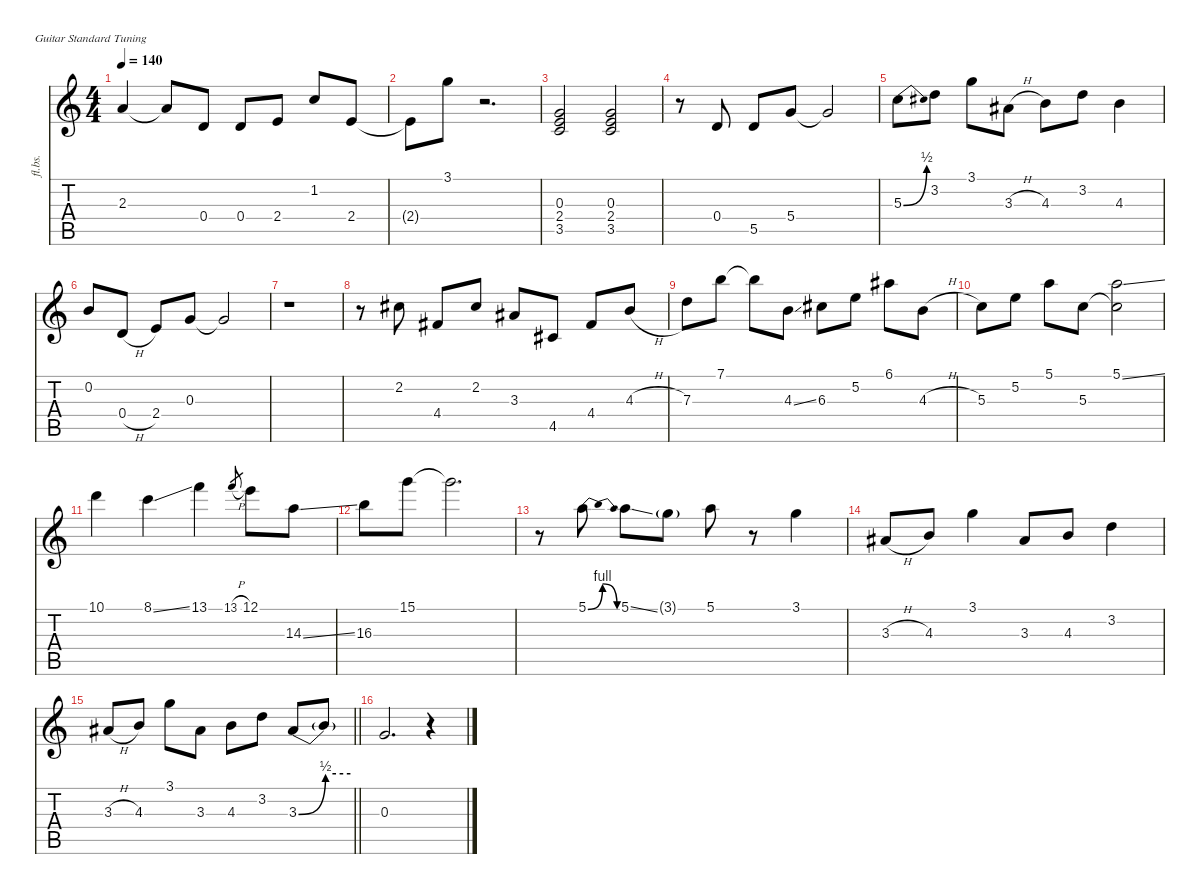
\defaultSystemsLayout 4
\hideDynamics
\bracketExtendMode nobrackets
\otherSystemsTrackNameOrientation horizontal
\track ("Guitar I-Overdub" "fl.bs.") {defaultSystemsLayout 4 instrument fretlessbass}
\staff {score tabs}
\tuning (E4 B3 G3 D3 A2 E2)
\ts (4 4)
\tempo 140
\clef g2
\ks c
2.3{t}.4{dy f} 2.3{be (hold 0 0 60 0) t}.8 0.4.8 0.4.8 2.4.8 1.2.8 2.4.8 |
2.4{t}.8 3.1.8 r.2{d} |
(0.3 2.4 3.5).2 (0.3 2.4 3.5).2 |
r.8 0.4.8 5.5.8 5.4.8 5.4{t}.2 |
5.3{be (bend 0 0 19.999999199999998 2)}.8 3.2.8 3.1.8 3.3{h acc #}.8 4.3.8 3.2.8 4.3.4 |
0.2.8 0.4{h}.8 2.4.8 0.3.8 0.3{t}.2 |
r.1 |
r.8 2.2{acc #}.8 4.4{acc #}.8 2.2{acc #}.8 3.3{acc #}.8 4.5{acc #}.8 4.4{acc #}.8 4.3{h}.8 |
7.3.8 7.1.8 7.1{t}.8 4.3{ss}.8 6.3{acc #}.8 5.2.8 6.1{acc #}.8 4.3{h}.8 |
5.3.8 5.2.8 5.1.8 5.3.8 (5.1{ss} 5.3{t}).2 |
10.1.4 8.1{ss}.4 13.1.4 13.1{h}.8{gr dy mf} 12.1.8{dy f} 14.3{ss}.8 |
16.3.8 15.1.8 15.1{t}.2{d} |
r.8 5.1{be (bendrelease 0 0 15 4 30 4 60 0)}.8 5.1{ss}.8{dy mf} 3.1{g}.8{dy p} 5.1.8{dy f} r.8 3.1.4 |
3.3{h acc #}.8 4.3.8 3.1.4 3.3{acc #}.8 4.3.8 3.2.4 |
\barLineRight lightlight
3.3{h acc #}.8 4.3.8 3.1.8 3.3{acc #}.8 4.3.8 3.2.8 3.3{be (bend 0 0 60 2) acc #}.8 3.3{be (hold 0 2 60 2) t}.8 |
0.3.2{d} r.4
